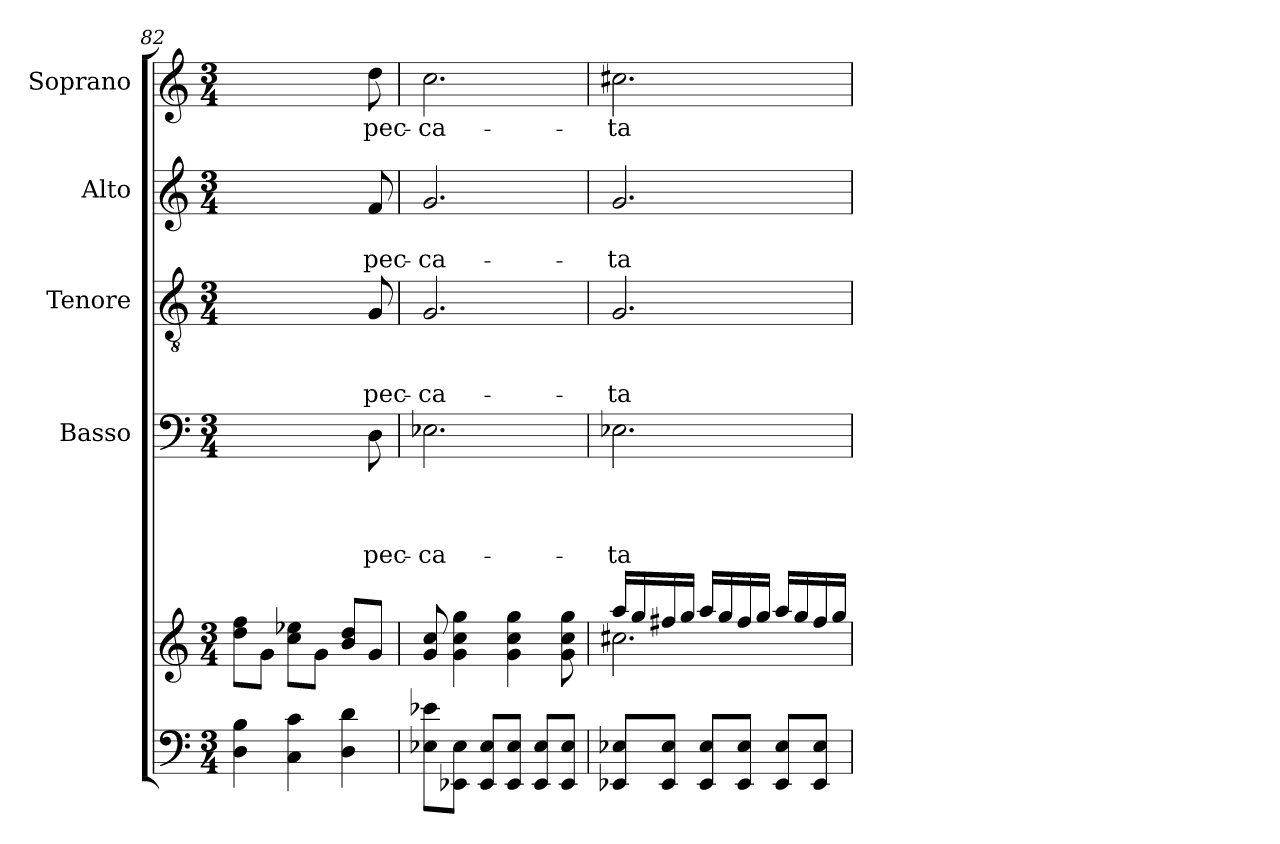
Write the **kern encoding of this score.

**kern	**kern	**kern	**text	**text	**text	**text	**kern	**text	**text	**text	**kern	**text	**text	**kern	**text
*part6	*part5	*part4	*part4	*part4	*part4	*part4	*part3	*part3	*part3	*part3	*part2	*part2	*part2	*part1	*part1
*staff6	*staff5	*staff4	*staff4	*staff4	*staff4	*staff4	*staff3	*staff3	*staff3	*staff3	*staff2	*staff2	*staff2	*staff1	*staff1
*	*	*I"Basso	*	*	*	*	*I"Tenore	*	*	*	*I"Alto	*	*	*I"Soprano	*
*clefF4	*clefG2	*clefF4	*	*	*	*	*clefGv2	*	*	*	*clefG2	*	*	*clefG2	*
*k[]	*k[]	*k[]	*	*	*	*	*k[]	*	*	*	*k[]	*	*	*k[]	*
*C:	*C:	*C:	*	*	*	*	*C:	*	*	*	*C:	*	*	*C:	*
*M3/4	*M3/4	*M3/4	*	*	*	*	*M3/4	*	*	*	*M3/4	*	*	*M3/4	*
=82	=82	=82	=82	=82	=82	=82	=82	=82	=82	=82	=82	=82	=82	=82	=82
4D\ 4B\	8dd\ 8ff\L	2ryy	.	.	.	.	2ryy	.	.	.	2ryy	.	.	2ryy	.
.	8g\J	.	.	.	.	.	.	.	.	.	.	.	.	.	.
4C\ 4c\	8cc\ 8ee-X\L	.	.	.	.	.	.	.	.	.	.	.	.	.	.
.	8g\J	.	.	.	.	.	.	.	.	.	.	.	.	.	.
4D\ 4d\	8b/ 8dd/L	8ryy	.	.	.	.	8ryy	.	.	.	8ryy	.	.	8ryy	.
!	!	!	!	!	!	!LO:LY:b	!	!	!	!LO:LY:b	!	!	!LO:LY:b	!	!LO:LY:b
.	8g/J	8D\	.	.	.	pec-	8G/	.	.	pec-	8f/	.	pec-	8dd\	pec-
=83	=83	=83	=83	=83	=83	=83	=83	=83	=83	=83	=83	=83	=83	=83	=83
!	!	!	!	!	!	!LO:LY:b	!	!	!	!LO:LY:b	!	!	!LO:LY:b	!	!LO:LY:b
8E-X\ 8e-X\L	8g/ 8cc/	2.E-X\	.	.	.	-ca-	2.G/	.	.	-ca-	2.g/	.	-ca-	2.cc\	-ca-
8EE-X\ 8E-\J	4g\ 4cc\ 4gg\	.	.	.	.	.	.	.	.	.	.	.	.	.	.
8EE-/ 8E-/L	.	.	.	.	.	.	.	.	.	.	.	.	.	.	.
8EE-/ 8E-/J	4g\ 4cc\ 4gg\	.	.	.	.	.	.	.	.	.	.	.	.	.	.
8EE-/ 8E-/L	.	.	.	.	.	.	.	.	.	.	.	.	.	.	.
8EE-/ 8E-/J	8g\ 8cc\ 8gg\	.	.	.	.	.	.	.	.	.	.	.	.	.	.
=84	=84	=84	=84	=84	=84	=84	=84	=84	=84	=84	=84	=84	=84	=84	=84
*	*^	*	*	*	*	*	*	*	*	*	*	*	*	*	*
!	!	!	!	!	!	!	!LO:LY:b	!	!	!	!LO:LY:b	!	!	!LO:LY:b	!	!LO:LY:b
8EE-X/ 8E-X/L	16aa/LL	2.cc#X\	2.E-X\	.	.	.	-ta	2.G/	.	.	-ta	2.g/	.	-ta	2.cc#X\	-ta
.	16gg/	.	.	.	.	.	.	.	.	.	.	.	.	.	.	.
8EE-/ 8E-/J	16ff#X/	.	.	.	.	.	.	.	.	.	.	.	.	.	.	.
.	16gg/JJ	.	.	.	.	.	.	.	.	.	.	.	.	.	.	.
8EE-/ 8E-/L	16aa/LL	.	.	.	.	.	.	.	.	.	.	.	.	.	.	.
.	16gg/	.	.	.	.	.	.	.	.	.	.	.	.	.	.	.
8EE-/ 8E-/J	16ff#/	.	.	.	.	.	.	.	.	.	.	.	.	.	.	.
.	16gg/JJ	.	.	.	.	.	.	.	.	.	.	.	.	.	.	.
8EE-/ 8E-/L	16aa/LL	.	.	.	.	.	.	.	.	.	.	.	.	.	.	.
.	16gg/	.	.	.	.	.	.	.	.	.	.	.	.	.	.	.
8EE-/ 8E-/J	16ff#/	.	.	.	.	.	.	.	.	.	.	.	.	.	.	.
.	16gg/JJ	.	.	.	.	.	.	.	.	.	.	.	.	.	.	.
*	*v	*v	*	*	*	*	*	*	*	*	*	*	*	*	*	*
=	=	=	=	=	=	=	=	=	=	=	=	=	=	=	=
*-	*-	*-	*-	*-	*-	*-	*-	*-	*-	*-	*-	*-	*-	*-	*-
